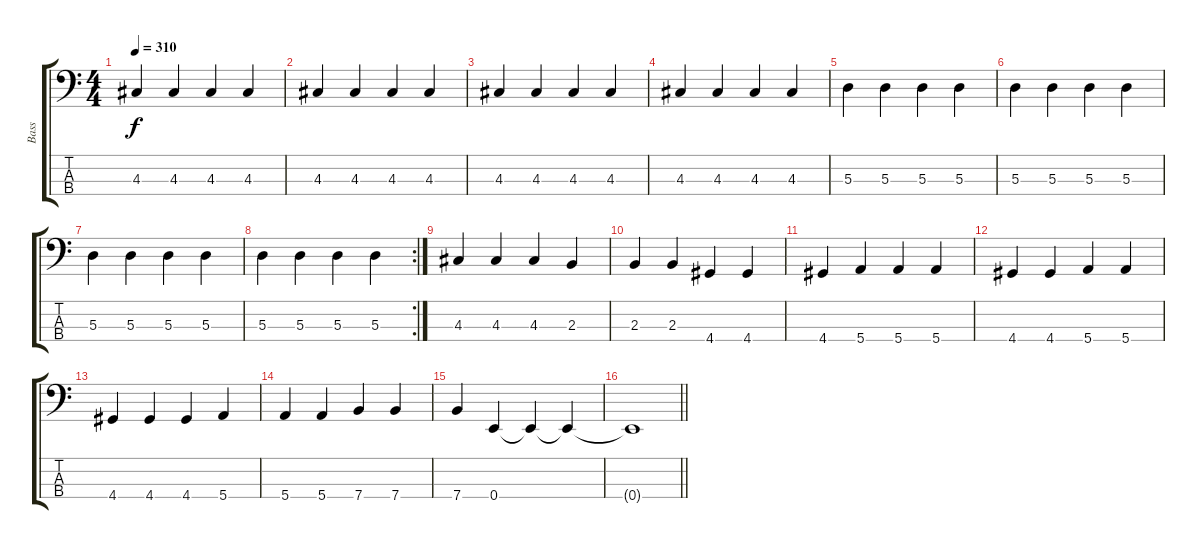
\track ("Bass" "Bass") {instrument electricbassfinger}
\staff {score tabs}
\tuning (G2 D2 A1 E1) {hide}
\ts (4 4)
\tempo 310
\clef f4
\ks c
4.3.4{dy f} 4.3.4 4.3.4 4.3.4 |
4.3.4 4.3.4 4.3.4 4.3.4 |
4.3.4 4.3.4 4.3.4 4.3.4 |
4.3.4 4.3.4 4.3.4 4.3.4 |
5.3.4 5.3.4 5.3.4 5.3.4 |
5.3.4 5.3.4 5.3.4 5.3.4 |
5.3.4 5.3.4 5.3.4 5.3.4 |
\rc 2
5.3.4 5.3.4 5.3.4 5.3.4 |
4.3.4 4.3.4 4.3.4 2.3.4 |
2.3.4 2.3.4 4.4.4 4.4.4 |
4.4.4 5.4.4 5.4.4 5.4.4 |
4.4.4 4.4.4 5.4.4 5.4.4 |
4.4.4 4.4.4 4.4.4 5.4.4 |
5.4.4 5.4.4 7.4.4 7.4.4 |
7.4.4 0.4.4 0.4{t}.4 0.4{t}.4 |
\barLineRight lightlight
0.4{t}.1
